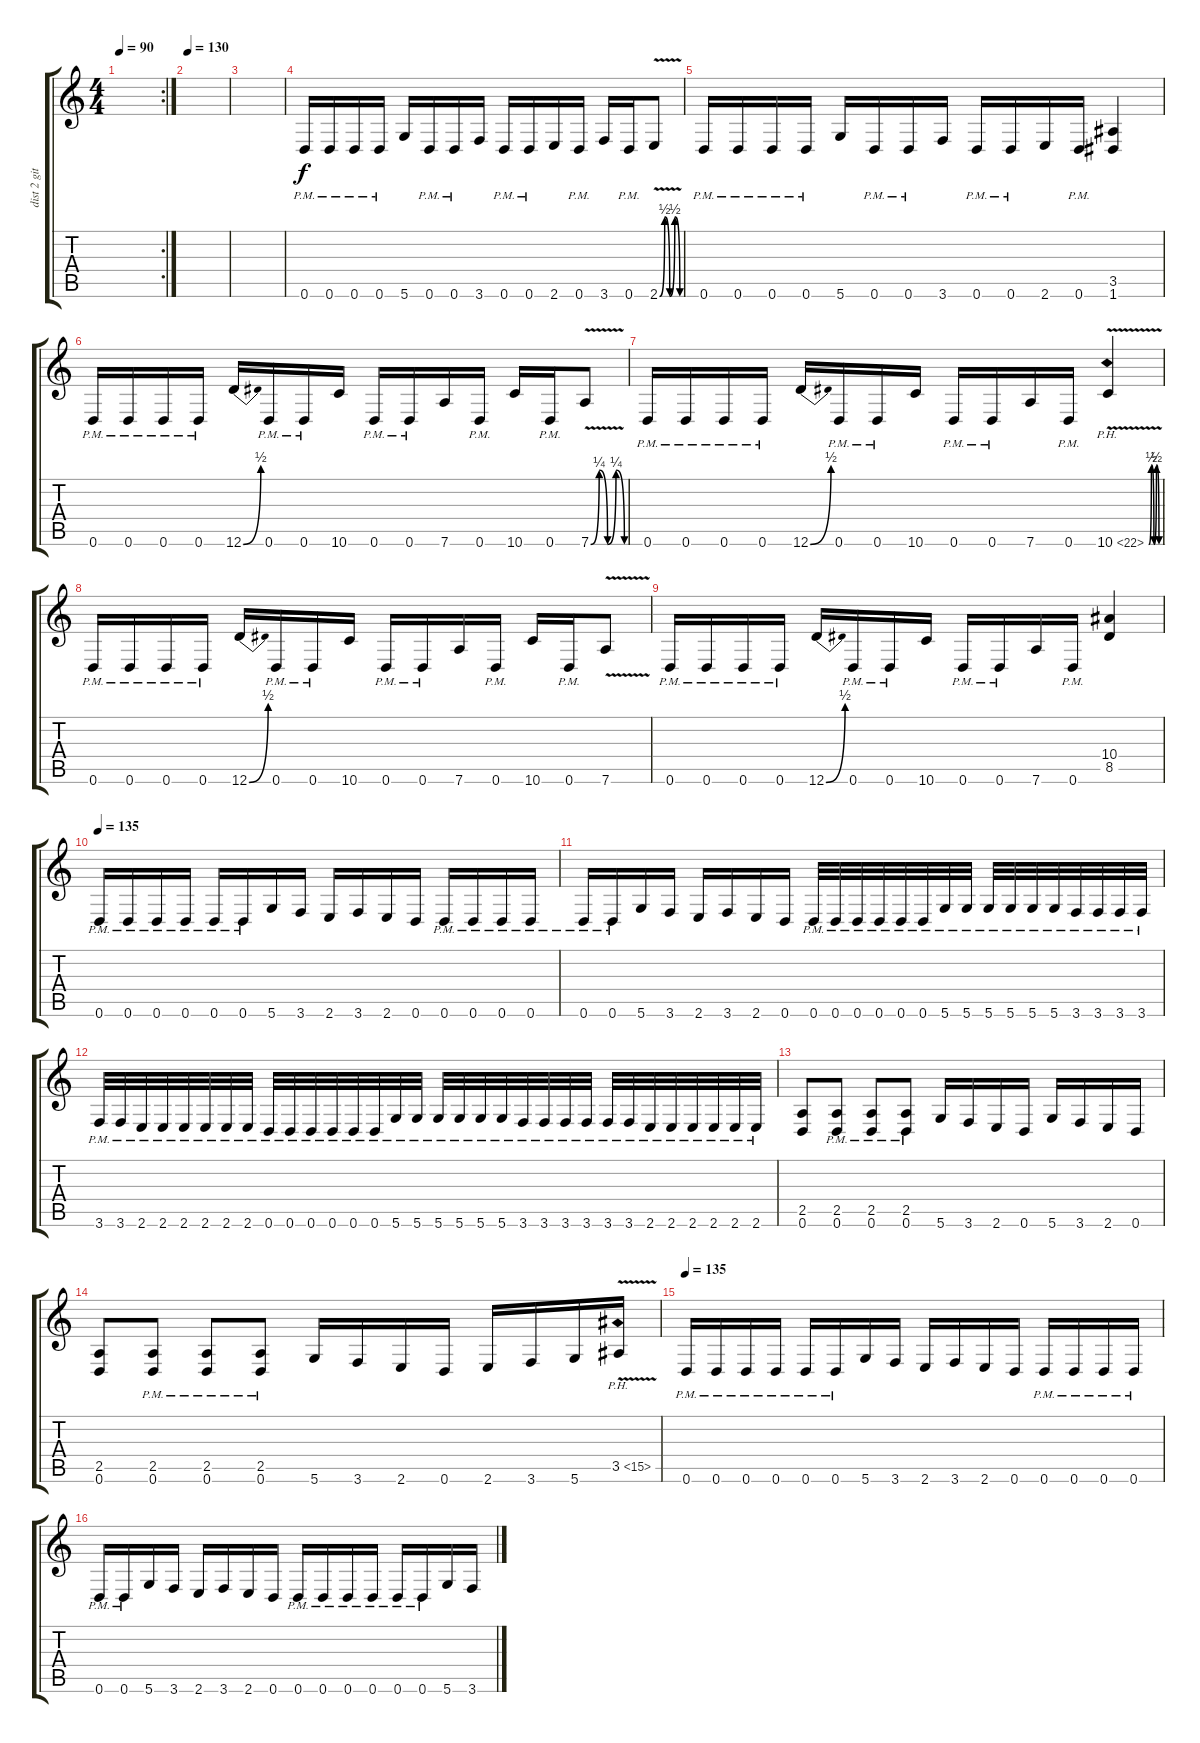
\track ("dist 2 gitr" "dist 2 git") {instrument distortionguitar}
\staff {score tabs}
\tuning (D4 A3 F3 C3 G2 D2) {hide}
\rc 2
\ts (4 4)
\tempo 90
\clef g2
\ks c
|
\tempo 130
|
|
0.6{pm}.16 0.6{pm}.16 0.6{pm}.16 0.6{pm}.16 5.6.16 0.6{pm}.16 0.6{pm}.16 3.6.16 0.6{pm}.16 0.6{pm}.16 2.6.16 0.6{pm}.16 3.6.16 0.6{pm}.16 2.6{be (custom 0 0 15 2 30 0 45 2 60 0) v}.8 |
0.6{pm}.16 0.6{pm}.16 0.6{pm}.16 0.6{pm}.16 5.6.16 0.6{pm}.16 0.6{pm}.16 3.6.16 0.6{pm}.16 0.6{pm}.16 2.6.16 0.6{pm}.16 (3.5 1.6).4 |
0.6{pm}.16 0.6{pm}.16 0.6{pm}.16 0.6{pm}.16 12.6{be (bend 0 0 60 2)}.16 0.6{pm}.16 0.6{pm}.16 10.6.16 0.6{pm}.16 0.6{pm}.16 7.6.16 0.6{pm}.16 10.6.16 0.6{pm}.16 7.6{be (custom 0 0 15 1 30 0 45 1 60 0) v}.8 |
0.6{pm}.16 0.6{pm}.16 0.6{pm}.16 0.6{pm}.16 12.6{be (bend 0 0 60 2)}.16 0.6{pm}.16 0.6{pm}.16 10.6.16 0.6{pm}.16 0.6{pm}.16 7.6.16 0.6{pm}.16 10.6{be (custom 0 0 15 2 30 0 45 2 60 0) ph 12 v}.4 |
0.6{pm}.16 0.6{pm}.16 0.6{pm}.16 0.6{pm}.16 12.6{be (bend 0 0 60 2)}.16 0.6{pm}.16 0.6{pm}.16 10.6.16 0.6{pm}.16 0.6{pm}.16 7.6.16 0.6{pm}.16 10.6.16 0.6{pm}.16 7.6{v}.8 |
0.6{pm}.16 0.6{pm}.16 0.6{pm}.16 0.6{pm}.16 12.6{be (bend 0 0 60 2)}.16 0.6{pm}.16 0.6{pm}.16 10.6.16 0.6{pm}.16 0.6{pm}.16 7.6.16 0.6{pm}.16 (10.4 8.5).4 |
\tempo 135
0.6{pm}.16 0.6{pm}.16 0.6{pm}.16 0.6{pm}.16 0.6{pm}.16 0.6{pm}.16 5.6.16 3.6.16 2.6.16 3.6.16 2.6.16 0.6.16 0.6{pm}.16 0.6{pm}.16 0.6{pm}.16 0.6{pm}.16 |
0.6{pm}.16 0.6{pm}.16 5.6.16 3.6.16 2.6.16 3.6.16 2.6.16 0.6.16 0.6{pm}.32 0.6{pm}.32 0.6{pm}.32 0.6{pm}.32 0.6{pm}.32 0.6{pm}.32 5.6{pm}.32 5.6{pm}.32 5.6{pm}.32 5.6{pm}.32 5.6{pm}.32 5.6{pm}.32 3.6{pm}.32 3.6{pm}.32 3.6{pm}.32 3.6{pm}.32 |
3.6{pm}.32 3.6{pm}.32 2.6{pm}.32 2.6{pm}.32 2.6{pm}.32 2.6{pm}.32 2.6{pm}.32 2.6{pm}.32 0.6{pm}.32 0.6{pm}.32 0.6{pm}.32 0.6{pm}.32 0.6{pm}.32 0.6{pm}.32 5.6{pm}.32 5.6{pm}.32 5.6{pm}.32 5.6{pm}.32 5.6{pm}.32 5.6{pm}.32 3.6{pm}.32 3.6{pm}.32 3.6{pm}.32 3.6{pm}.32 3.6{pm}.32 3.6{pm}.32 2.6{pm}.32 2.6{pm}.32 2.6{pm}.32 2.6{pm}.32 2.6{pm}.32 2.6{pm}.32 |
(2.5 0.6).8 (2.5{pm} 0.6{pm}).8 (2.5{pm} 0.6{pm}).8 (2.5{pm} 0.6{pm}).8 5.6.16 3.6.16 2.6.16 0.6.16 5.6.16 3.6.16 2.6.16 0.6.16 |
(2.5 0.6).8 (2.5{pm} 0.6{pm}).8 (2.5{pm} 0.6{pm}).8 (2.5{pm} 0.6{pm}).8 5.6.16 3.6.16 2.6.16 0.6.16 2.6.16 3.6.16 5.6.16 3.5{ph 12 v}.16 |
\tempo 135
0.6{pm}.16 0.6{pm}.16 0.6{pm}.16 0.6{pm}.16 0.6{pm}.16 0.6{pm}.16 5.6.16 3.6.16 2.6.16 3.6.16 2.6.16 0.6.16 0.6{pm}.16 0.6{pm}.16 0.6{pm}.16 0.6{pm}.16 |
0.6{pm}.16 0.6{pm}.16 5.6.16 3.6.16 2.6.16 3.6.16 2.6.16 0.6.16 0.6{pm}.16 0.6{pm}.16 0.6{pm}.16 0.6{pm}.16 0.6{pm}.16 0.6{pm}.16 5.6.16 3.6.16
